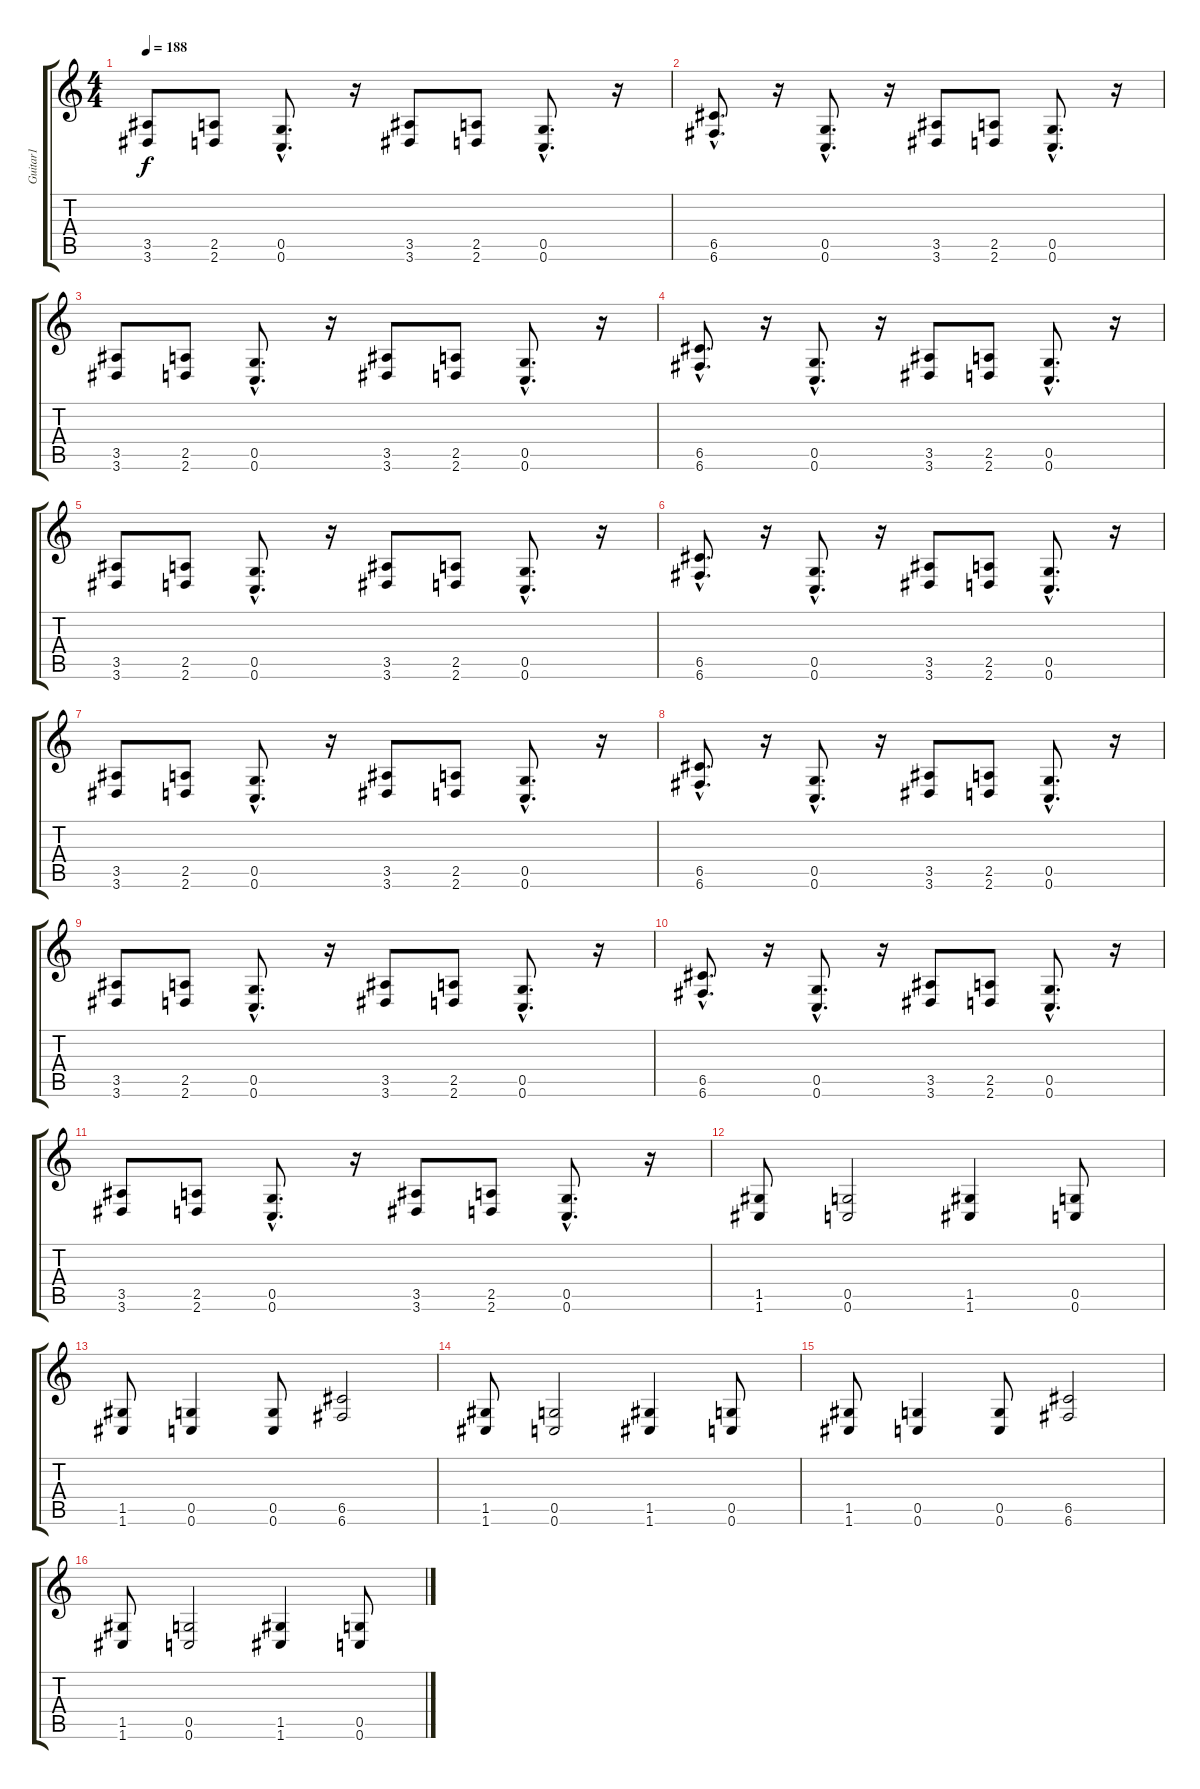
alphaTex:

\track ("Guitar1" "Guitar1") {instrument distortionguitar}
\staff {score tabs}
\tuning (D4 A3 F3 C3 G2 C2) {hide}
\ts (4 4)
\tempo 188
\clef g2
\ks c
(3.5 3.6).8{dy f} (2.5 2.6).8 (0.5{hac} 0.6{hac}).8{d} r.16 (3.5 3.6).8 (2.5 2.6).8 (0.5{hac} 0.6{hac}).8{d} r.16 |
(6.5{hac} 6.6{hac}).8{d} r.16 (0.5{hac} 0.6{hac}).8{d} r.16 (3.5 3.6).8 (2.5 2.6).8 (0.5{hac} 0.6{hac}).8{d} r.16 |
(3.5 3.6).8 (2.5 2.6).8 (0.5{hac} 0.6{hac}).8{d} r.16 (3.5 3.6).8 (2.5 2.6).8 (0.5{hac} 0.6{hac}).8{d} r.16 |
(6.5{hac} 6.6{hac}).8{d} r.16 (0.5{hac} 0.6{hac}).8{d} r.16 (3.5 3.6).8 (2.5 2.6).8 (0.5{hac} 0.6{hac}).8{d} r.16 |
(3.5 3.6).8 (2.5 2.6).8 (0.5{hac} 0.6{hac}).8{d} r.16 (3.5 3.6).8 (2.5 2.6).8 (0.5{hac} 0.6{hac}).8{d} r.16 |
(6.5{hac} 6.6{hac}).8{d} r.16 (0.5{hac} 0.6{hac}).8{d} r.16 (3.5 3.6).8 (2.5 2.6).8 (0.5{hac} 0.6{hac}).8{d} r.16 |
(3.5 3.6).8 (2.5 2.6).8 (0.5{hac} 0.6{hac}).8{d} r.16 (3.5 3.6).8 (2.5 2.6).8 (0.5{hac} 0.6{hac}).8{d} r.16 |
(6.5{hac} 6.6{hac}).8{d} r.16 (0.5{hac} 0.6{hac}).8{d} r.16 (3.5 3.6).8 (2.5 2.6).8 (0.5{hac} 0.6{hac}).8{d} r.16 |
(3.5 3.6).8 (2.5 2.6).8 (0.5{hac} 0.6{hac}).8{d} r.16 (3.5 3.6).8 (2.5 2.6).8 (0.5{hac} 0.6{hac}).8{d} r.16 |
(6.5{hac} 6.6{hac}).8{d} r.16 (0.5{hac} 0.6{hac}).8{d} r.16 (3.5 3.6).8 (2.5 2.6).8 (0.5{hac} 0.6{hac}).8{d} r.16 |
(3.5 3.6).8 (2.5 2.6).8 (0.5{hac} 0.6{hac}).8{d} r.16 (3.5 3.6).8 (2.5 2.6).8 (0.5{hac} 0.6{hac}).8{d} r.16 |
(1.5 1.6).8 (0.5 0.6).2 (1.5 1.6).4 (0.5 0.6).8 |
(1.5 1.6).8 (0.5 0.6).4 (0.5 0.6).8 (6.5 6.6).2 |
(1.5 1.6).8 (0.5 0.6).2 (1.5 1.6).4 (0.5 0.6).8 |
(1.5 1.6).8 (0.5 0.6).4 (0.5 0.6).8 (6.5 6.6).2 |
(1.5 1.6).8 (0.5 0.6).2 (1.5 1.6).4 (0.5 0.6).8
